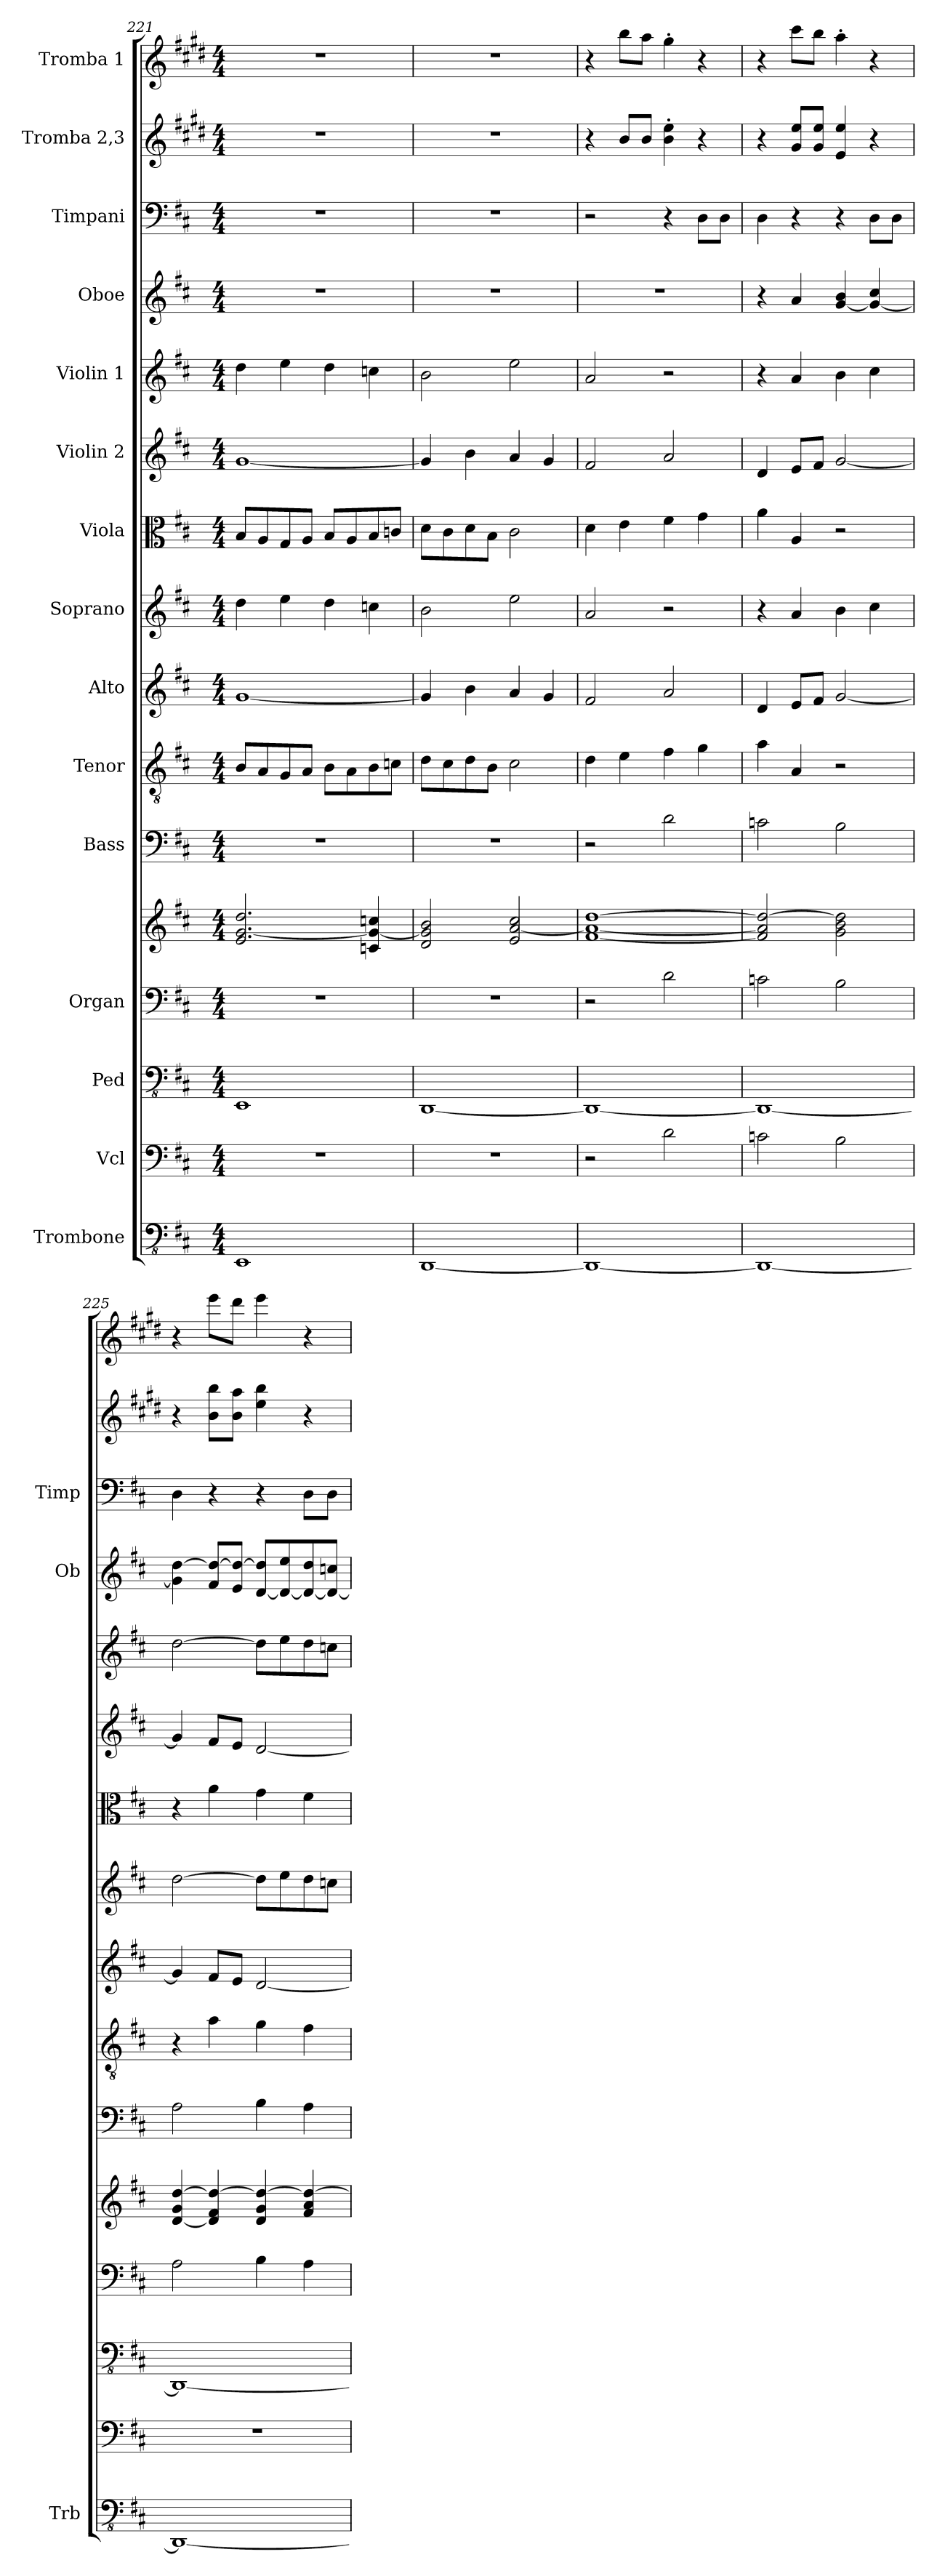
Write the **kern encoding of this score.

**kern	**kern	**kern	**kern	**kern	**kern	**kern	**kern	**kern	**kern	**kern	**kern	**kern	**kern	**kern	**kern
*part15	*part14	*part13	*part12	*part12	*part11	*part10	*part9	*part8	*part7	*part6	*part5	*part4	*part3	*part2	*part1
*staff16	*staff15	*staff14	*staff13	*staff12	*staff11	*staff10	*staff9	*staff8	*staff7	*staff6	*staff5	*staff4	*staff3	*staff2	*staff1
*I"Trombone	*I"Vcl	*I"Ped	*I"Organ	*	*I"Bass	*I"Tenor	*I"Alto	*I"Soprano	*I"Viola	*I"Violin 2	*I"Violin 1	*I"Oboe	*I"Timpani	*I"Tromba 2,3	*I"Tromba 1
*I'Trb	*	*	*	*	*	*	*	*	*	*	*	*I'Ob	*I'Timp	*	*
!!LO:PB:g=z
*clefFv4	*clefF4	*clefFv4	*clefF4	*clefG2	*clefF4	*clefGv2	*clefG2	*clefG2	*clefC3	*clefG2	*clefG2	*clefG2	*clefF4	*clefG2	*clefG2
*	*	*	*	*	*	*	*	*	*	*	*	*	*	*ITrd1c2	*ITrd1c2
*k[f#c#]	*k[f#c#]	*k[f#c#]	*k[f#c#]	*k[f#c#]	*k[f#c#]	*k[f#c#]	*k[f#c#]	*k[f#c#]	*k[f#c#]	*k[f#c#]	*k[f#c#]	*k[f#c#]	*k[f#c#]	*k[f#c#]	*k[f#c#]
*M4/4	*M4/4	*M4/4	*M4/4	*M4/4	*M4/4	*M4/4	*M4/4	*M4/4	*M4/4	*M4/4	*M4/4	*M4/4	*M4/4	*M4/4	*M4/4
=221	=221	=221	=221	=221	=221	=221	=221	=221	=221	=221	=221	=221	=221	=221	=221
1EEE	1r	1EEE	1r	2.e/ [2.g/ 2.dd/	1r	8B/L	[1g	4dd\	8B/L	[1g	4dd\	1r	1r	1r	1r
.	.	.	.	.	.	8A/	.	.	8A/	.	.	.	.	.	.
.	.	.	.	.	.	8G/	.	4ee\	8G/	.	4ee\	.	.	.	.
.	.	.	.	.	.	8A/J	.	.	8A/J	.	.	.	.	.	.
.	.	.	.	.	.	8B\L	.	4dd\	8B/L	.	4dd\	.	.	.	.
.	.	.	.	.	.	8A\	.	.	8A/	.	.	.	.	.	.
.	.	.	.	4cn/ 4g/_ 4ccn/	.	8B\	.	4ccn\	8B/	.	4ccn\	.	.	.	.
.	.	.	.	.	.	8cn\J	.	.	8cn/J	.	.	.	.	.	.
=222	=222	=222	=222	=222	=222	=222	=222	=222	=222	=222	=222	=222	=222	=222	=222
[1DDD	1r	[1DDD	1r	2d/ 2g/] 2b/	1r	8d\L	4g/]	2b\	8d\L	4g/]	2b\	1r	1r	1r	1r
.	.	.	.	.	.	8c#\	.	.	8c#\	.	.	.	.	.	.
.	.	.	.	.	.	8d\	4b\	.	8d\	4b\	.	.	.	.	.
.	.	.	.	.	.	8B\J	.	.	8B\J	.	.	.	.	.	.
.	.	.	.	2e/ [2a/ 2cc#/	.	2c#\	4a/	2ee\	2c#\	4a/	2ee\	.	.	.	.
.	.	.	.	.	.	.	4g/	.	.	4g/	.	.	.	.	.
=223	=223	=223	=223	=223	=223	=223	=223	=223	=223	=223	=223	=223	=223	=223	=223
1DDD_	2r	1DDD_	2r	[1f# 1a_ [1dd	2r	4d\	2f#/	2a/	4d\	2f#/	2a/	1r	2r	4r	4r
.	.	.	.	.	.	4e\	.	.	4e\	.	.	.	.	8a/L	8aa\L
.	.	.	.	.	.	.	.	.	.	.	.	.	.	8a/J	8gg\J
.	2d\	.	2d\	.	2d\	4f#\	2a/	2r	4f#\	2a/	2r	.	4r	4a\' 4dd\'	4ff#'\
.	.	.	.	.	.	4g\	.	.	4g\	.	.	.	8D\L	4r	4r
.	.	.	.	.	.	.	.	.	.	.	.	.	8D\J	.	.
=224	=224	=224	=224	=224	=224	=224	=224	=224	=224	=224	=224	=224	=224	=224	=224
1DDD_	2cn\	1DDD_	2cn\	2f#/] 2a/] 2dd/_	2cn\	4a\	4d/	4r	4a\	4d/	4r	4r	4D\	4r	4r
.	.	.	.	.	.	4A/	8e/L	4a/	4A/	8e/L	4a/	4a/	4r	8f#/ 8dd/L	8bb\L
.	.	.	.	.	.	.	8f#/J	.	.	8f#/J	.	.	.	8f#/ 8dd/J	8aa\J
.	2B\	.	2B\	2g\ 2b\ 2dd\]	2B\	2r	[2g/	4b\	2r	[2g/	4b\	[4g/ 4b/	4r	4d/ 4dd/	4gg'\
.	.	.	.	.	.	.	.	4cc#\	.	.	4cc#\	4g/_ 4cc#/	8D\L	4r	4r
.	.	.	.	.	.	.	.	.	.	.	.	.	8D\J	.	.
=225	=225	=225	=225	=225	=225	=225	=225	=225	=225	=225	=225	=225	=225	=225	=225
1DDD_	1r	1DDD_	2A\	[4d/ 4g/ [4dd/	2A\	4r	4g/]	[2dd\	4r	4g/]	[2dd\	4g\] [4dd\	4D\	4r	4r
.	.	.	.	4d/] 4f#/ 4dd/_	.	4a\	8f#/L	.	4a\	8f#/L	.	8f#/ 8dd/_L	4r	8a\ 8aa\L	8ddd\L
.	.	.	.	.	.	.	8e/J	.	.	8e/J	.	8e/ 8dd/_J	.	8a\ 8gg\J	8ccc#\J
.	.	.	4B\	4d/ 4g/ 4dd/_	4B\	4g\	[2d/	8dd\L]	4g\	[2d/	8dd\L]	[8d/ 8dd/]L	4r	4dd\ 4aa\	4ddd\
.	.	.	.	.	.	.	.	8ee\	.	.	8ee\	8d/_ 8ee/	.	.	.
.	.	.	4A\	4f#/ 4a/ 4dd/_	4A\	4f#\	.	8dd\	4f#\	.	8dd\	8d/_ 8dd/	8D\L	4r	4r
.	.	.	.	.	.	.	.	8ccn\J	.	.	8ccn\J	8d/_ 8ccn/J	8D\J	.	.
=	=	=	=	=	=	=	=	=	=	=	=	=	=	=	=
*-	*-	*-	*-	*-	*-	*-	*-	*-	*-	*-	*-	*-	*-	*-	*-
